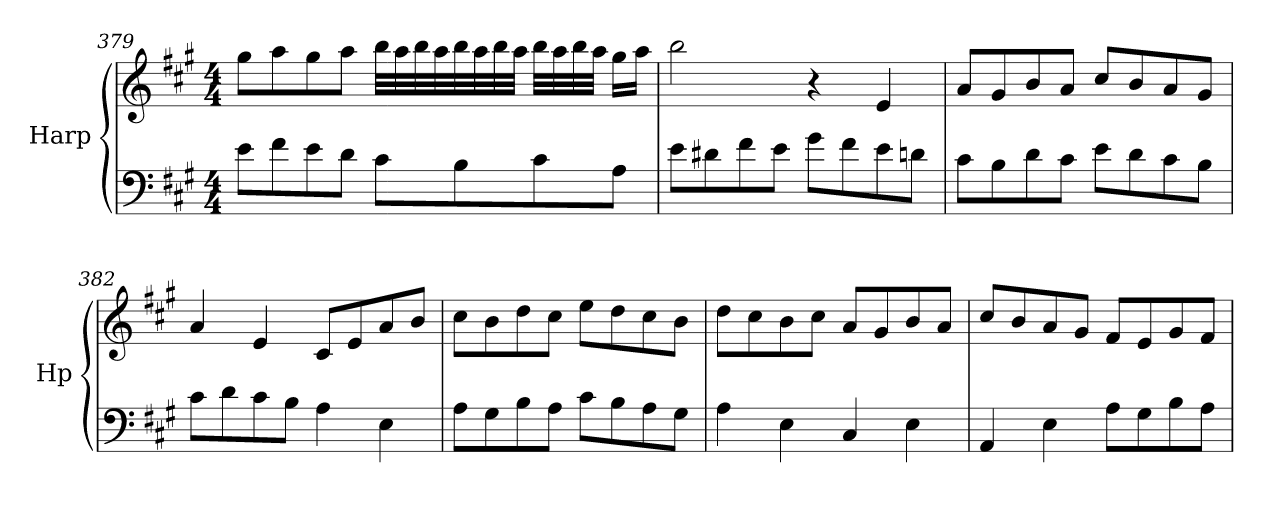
**kern	**kern
*part1	*part1
*staff2	*staff1
*I"Harp	*
*I'Hp	*
!!LO:LB:g=z
*clefF4	*clefG2
*k[f#c#g#]	*k[f#c#g#]
*M4/4	*M4/4
=379	=379
8e\L	8gg#\L
8f#\	8aa\
8e\	8gg#\
8d\J	8aa\J
8c#\L	32bb\LLL
.	32aa\
.	32bb\
.	32aa\
8B\	32bb\
.	32aa\
.	32bb\
.	32aa\JJJ
8c#\	32bb\LLL
.	32aa\
.	32bb\
.	32aa\JJJ
8A\J	16gg#\LL
.	16aa\JJ
=380	=380
8e\L	2bb\
8d#X\	.
8f#\	.
8e\J	.
8g#\L	4r
8f#\	.
8e\	4e/
8dn\J	.
!!LO:LB:g=z
=381	=381
8c#\L	8a/L
8B\	8g#/
8d\	8b/
8c#\J	8a/J
8e\L	8cc#/L
8d\	8b/
8c#\	8a/
8B\J	8g#/J
=382	=382
8c#\L	4a/
8d\	.
8c#\	4e/
8B\J	.
4A\	8c#/L
.	8e/
4E\	8a/
.	8b/J
=383	=383
8A\L	8cc#\L
8G#\	8b\
8B\	8dd\
8A\J	8cc#\J
8c#\L	8ee\L
8B\	8dd\
8A\	8cc#\
8G#\J	8b\J
=384	=384
4A\	8dd\L
.	8cc#\
4E\	8b\
.	8cc#\J
4C#/	8a/L
.	8g#/
4E\	8b/
.	8a/J
=385	=385
4AA/	8cc#/L
.	8b/
4E\	8a/
.	8g#/J
8A\L	8f#/L
8G#\	8e/
8B\	8g#/
8A\J	8f#/J
=	=
*-	*-
